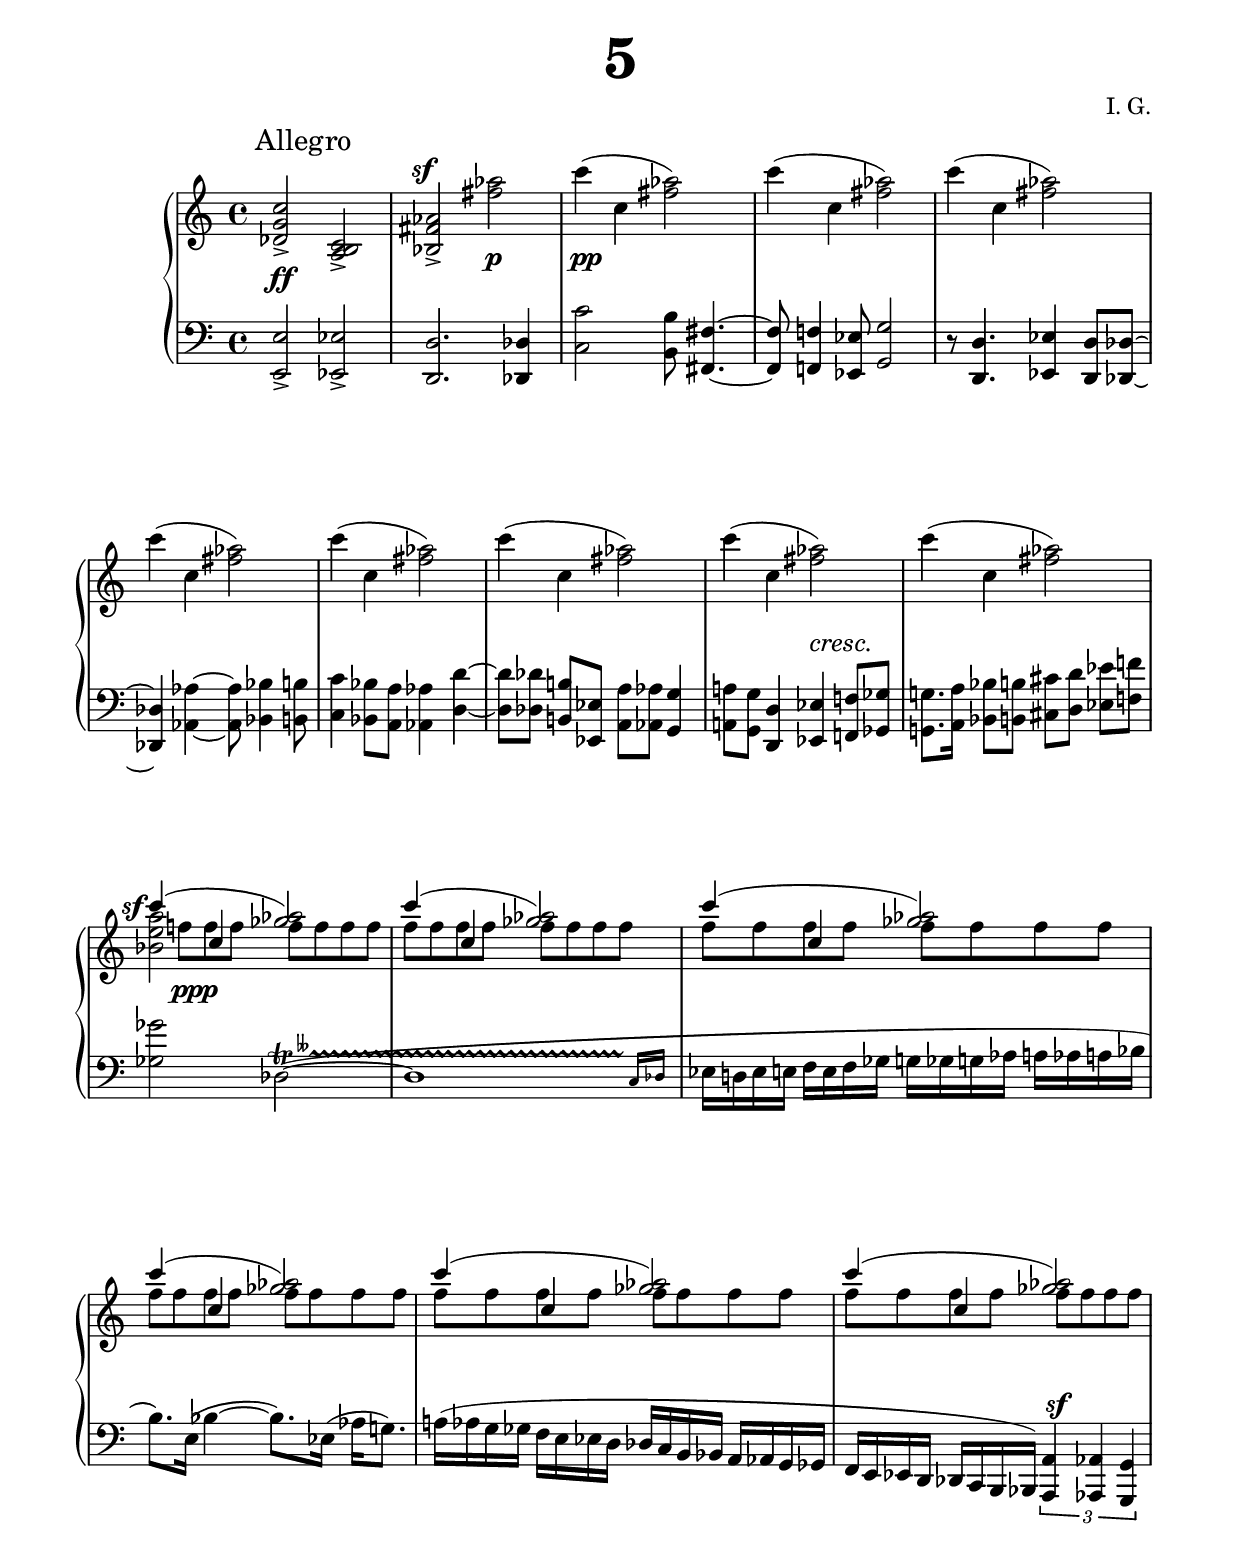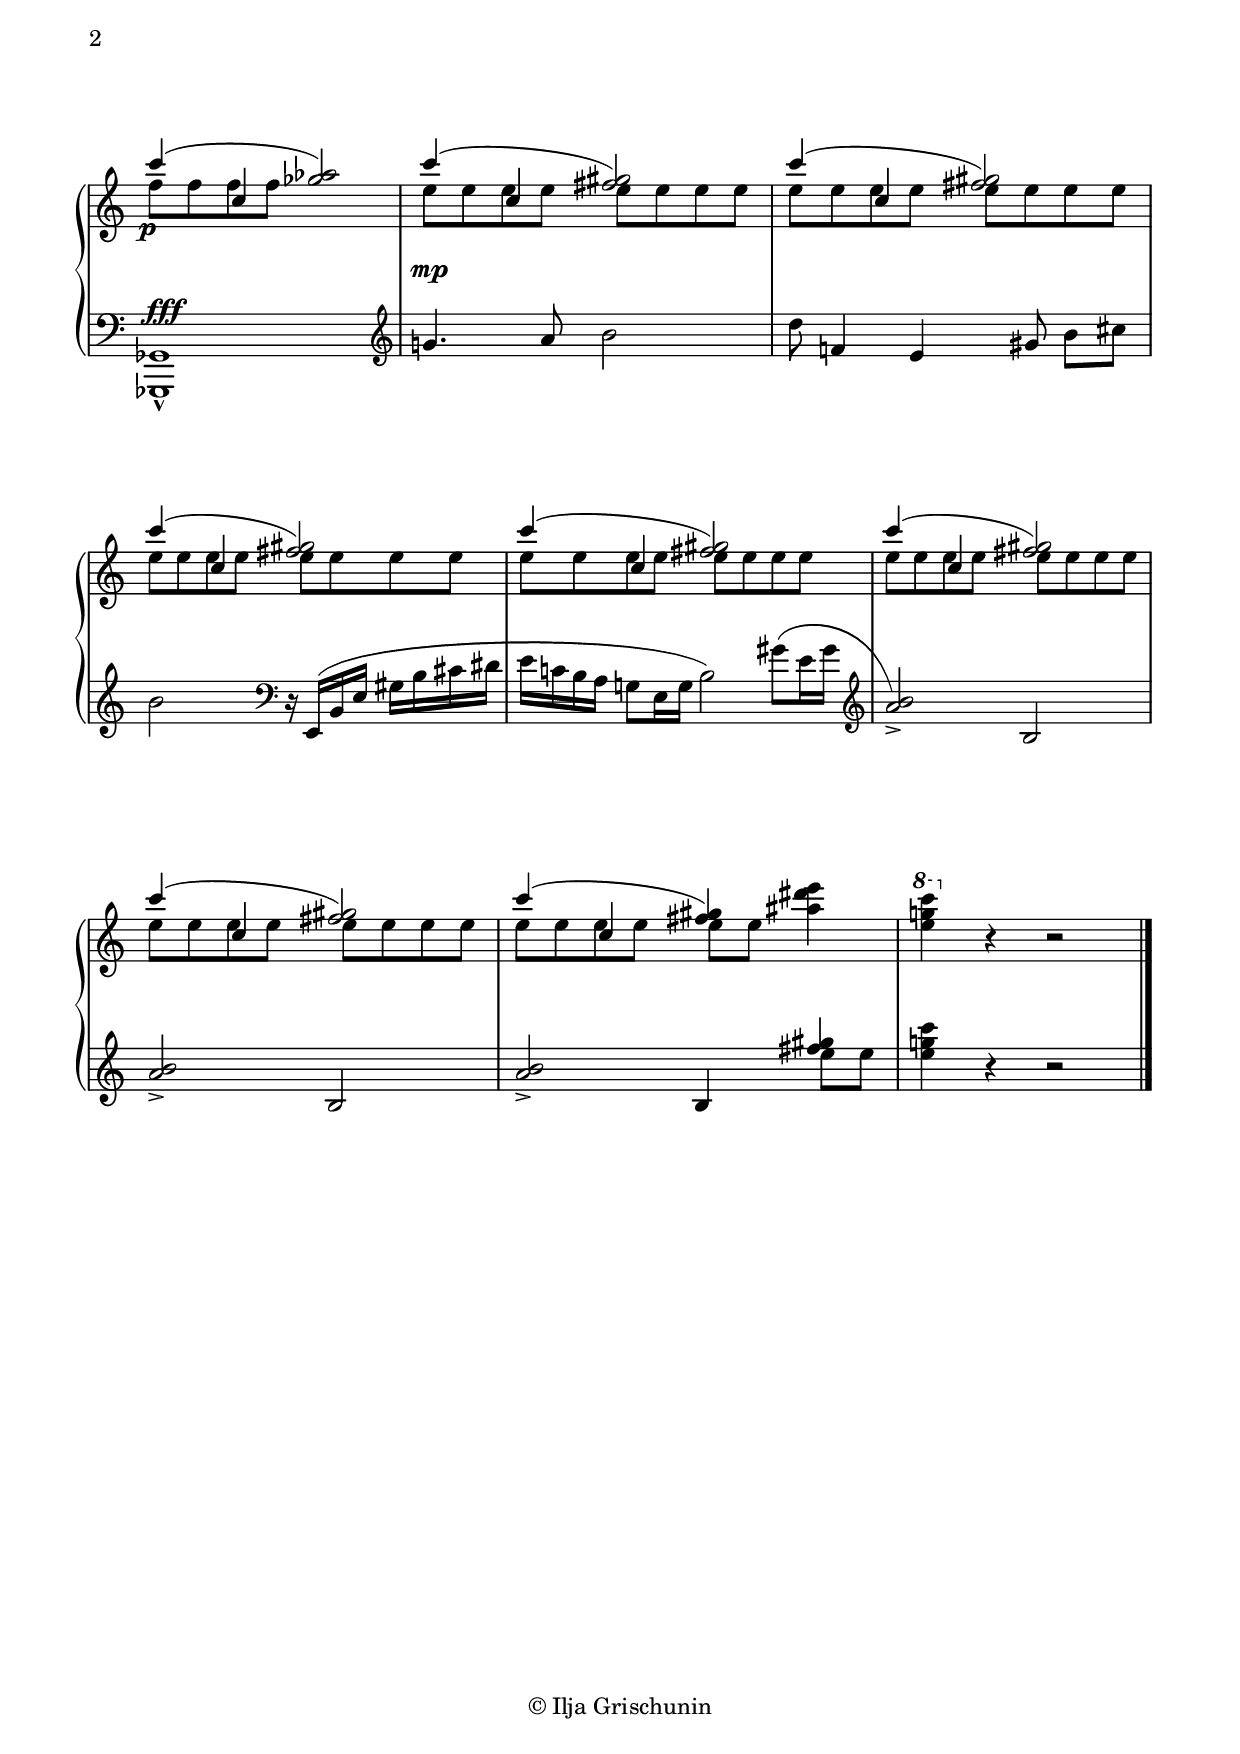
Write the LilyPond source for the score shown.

\version "2.18.0"

\language "deutsch"

\header {
  title = \markup { \fontsize #4 "5" }
  %meter = "Allegro"
  composer = "I. G."
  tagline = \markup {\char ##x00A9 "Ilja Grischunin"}
}

\paper {
  #(set-paper-size "a4")
  top-system-spacing #'basic-distance = #25
  top-markup-spacing #'basic-distance = #15
  markup-system-spacing #'basic-distance = #25
  system-system-spacing #'basic-distance = #30
  last-bottom-spacing #'basic-distance = #25
  left-margin = 15
  right-margin = 15
  %two-sided = ##t
  %inner-margin = 25
  %outer-margin = 15
}

\layout {
  \context {
    \PianoStaff
    \consists #Span_stem_engraver
  }
  \context{
    \Score
    \override StaffGrouper.staff-staff-spacing.basic-distance = #15
    \remove "Bar_number_engraver"
  }
}
%%%%%%%%% SCRIPTS %%%%%%%%%
makeOctaves =
#(define-music-function (parser location arg mus)
   (integer? ly:music?)
   #{<<  \withMusicProperty #'to-relative-callback
         #(lambda (m p)
            (let ((mu (ly:music-property m 'element)))
              (ly:music-transpose mu (ly:make-pitch (- arg) 0 0))
              (ly:make-music-relative! mu p)
              (ly:music-transpose mu (ly:make-pitch arg 0 0)))
            p)
         \transpose c' $(ly:make-pitch arg 0 0) $mus
         $mus
     >>
   #})

motifEins = \relative {c'''4( c, <fis as>2)}
motifZwei = \relative {c'''4( c, <ges' as>2)}
motifDrei = \relative {c'''4( c, <fis gis>2)}
%%%%%%%%%%% RH %%%%%%%%%%%%
rechts = \relative {
  \clef treble
  \key c \major
  \time 4/4
  \override Score.RehearsalMark.extra-offset = #'(4 . 2)
  \mark "Allegro"
  \set Staff.printKeyCancellation = ##f
  <des' g c>2-><a h c>-><b fis' as>-><fis'' as>
  \repeat unfold 8 { \motifEins }
  \break
  <<
    {
      \motifZwei
    }
    \\
    {
      s8 f! f f f f f f
    }
    \\
    {
      \voiceTwo
      <b, e a>2 s
    }
  >>
  <<
    {
      \repeat unfold 6 { \motifZwei }
    }
    \\
    {
      \repeat unfold 11 { f'8 f f f }
    }
  >>
  <<
    {
      \repeat unfold 6 { \motifDrei }
      c'4( c, <fis gis>)
      \stemDown
      <ais dis e>
    }
    \\
    {
      \repeat unfold 13 { e8 e e e }
      e e s4
    }
  >>
  \ottava #1
  \set Staff.ottavation = #"8"
  <e' g! c>
  \ottava #0
  r r2
  \bar "|."
}
%%%%%%%%%%% LH %%%%%%%%%%%%
links = \relative {
  \clef bass
  \key c \major
  \time 4/4
  \set Staff.printKeyCancellation = ##f
  %\set Timing.beamExceptions = #'()
  \makeOctaves #-1 {
    e2-> es-> d2. des4 c'2 h8 fis4.~ fis8 f4 es8 g2 r8 d4. es4 d8 des~
    des4 as'~ as8 b4 h8 c4 b8 a as4 d~ 
    d8 des h![ es,] a as g4 a!8 g d4 es f!8 ges g!8. a16 b8 h cis d es[ f!]
    ges2
  }
  \override TrillSpanner.extra-offset = #'(0 . -3)
  \override TrillSpanner.bound-details.left.text = \markup{ 
    \musicglyph #"scripts.trill"
    \raise #1.65 \teeny \doubleflat
  }
  des,~(\startTrillSpan
  #(define afterGraceFraction (cons 15 16))
  \afterGrace des1 {c16[\stopTrillSpan des]}
  es16 d! es e f e f ges g ges g as a as a b
  h8.) e,16( b'4~ b8.) es,16( as g!8.)
  \once\override Slur.positions = #'(1 . 1)
  a!16( as g ges f e es d des c h b a as g ges
  f e es d des c h b)
  \makeOctaves #1 {
    \override TupletBracket #'direction = #DOWN
    \times 2/3 {
      a4 as g
    }
    ges1-^
  }
  \clef treble
  g'''!4. a8 h2 d8 f,!4 e gis8\noBeam h cis h2
  \clef bass r16
  \shape #'((0 . -1) (0 . 1) (0 . 1) (2 . -.5)) Slur
  e,,,( h' e gis h cis dis e c! h a g!8 e16 g)
  <<
    {
      \stemDown
      h2
    }
    \\
    {
      s4
      \shape #'((0 . 0) (-.5 . 1) (5 . 2) (6 . -5)) Slur
      gis'8^( e16 gis)
    }
  >>
  \clef treble
  <a h>2-> h, <a' h>2-> h, <a' h>2-> h,4
  <<
    {
      <fis'' gis>4
    }
    \\
    {
      e8 e
    }
  >>
  <e g! c>4 r r2
}
%%%%%%%%%%%%D%%%%%%%%%%%%
dynamic = {
  \override Hairpin.to-barline = ##f
  \override DynamicTextSpanner.style = #'none
  s1\ff 
  \once\override DynamicText.extra-offset = #'(-1 . 10.5)
  s2\sf 
  \once\override DynamicText.extra-offset = #'(0 . 2)
  s\p 
  \once\override DynamicText.extra-offset = #'(.5 . 2)
  s1*6\pp s2 s2\cresc s1 
  \once\override DynamicText.extra-offset = #'(-2.3 . 9)
  s4\sf
  \once\override DynamicText.extra-offset = #'(-1.5 . 1)
  s2.\ppp s1*4 s2 
  \once\override DynamicText.extra-offset = #'(0 . -2.5)
  s\sf
  \once\override DynamicText.extra-offset = #'(-1 . 4)
  s8\p
  \once\override DynamicText.extra-offset = #'(-3 . -4)
  s8\fff s2. s1*8\mp
}
%%%%%%%%%%%%%%%%%%%%%%
\score {
  \new PianoStaff <<
    \new Staff = "RH" \rechts
    \new Dynamics = "DYN" \dynamic
    \new Staff = "LH" \links
  >>
}